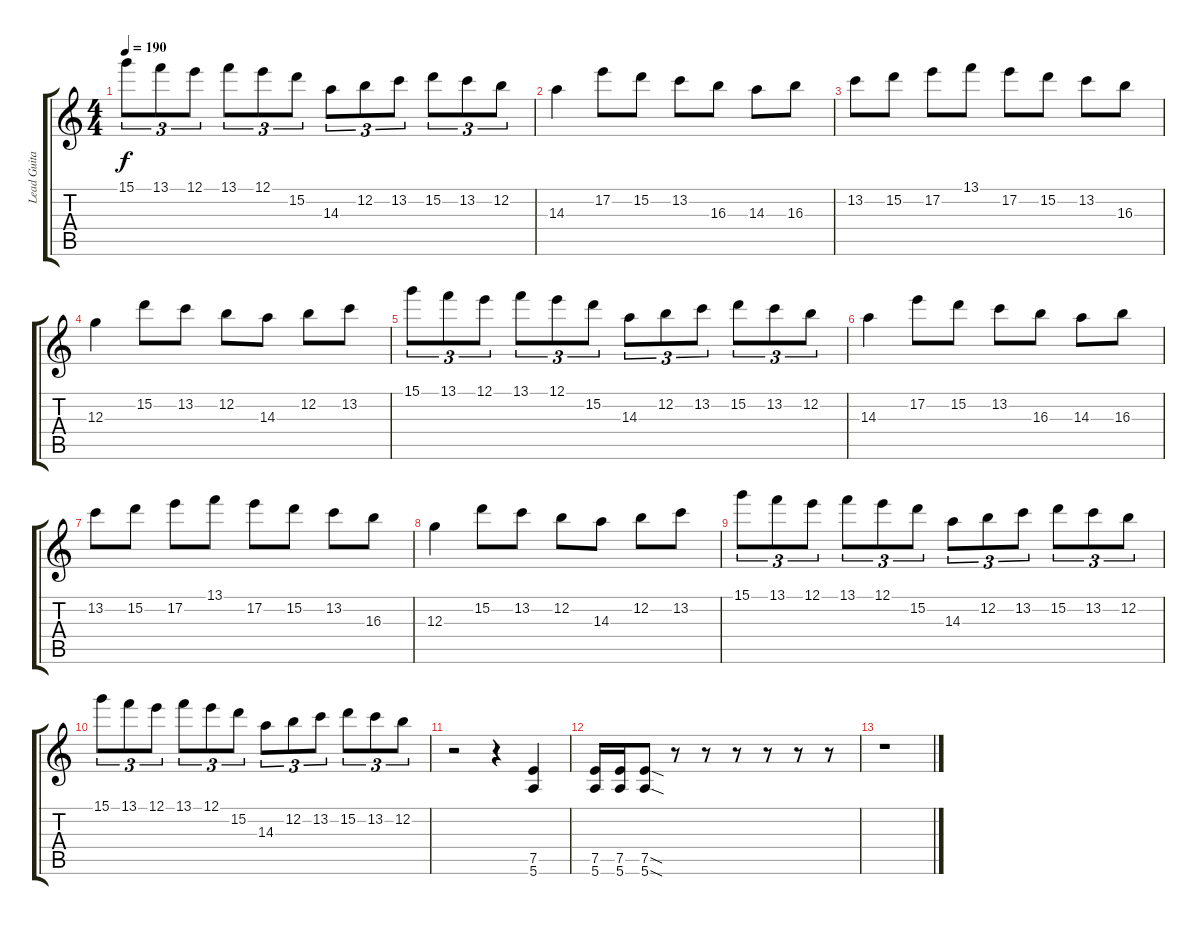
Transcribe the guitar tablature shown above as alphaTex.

\track ("Lead Guitar" "Lead Guita") {instrument distortionguitar}
\staff {score tabs}
\tuning (E4 B3 G3 D3 A2 E2) {hide}
\ts (4 4)
\tempo 190
\clef g2
\ks c
15.1.8{tu (3 2) dy f} 13.1.8{tu (3 2)} 12.1.8{tu (3 2)} 13.1.8{tu (3 2)} 12.1.8{tu (3 2)} 15.2.8{tu (3 2)} 14.3.8{tu (3 2)} 12.2.8{tu (3 2)} 13.2.8{tu (3 2)} 15.2.8{tu (3 2)} 13.2.8{tu (3 2)} 12.2.8{tu (3 2)} |
14.3.4 17.2.8 15.2.8 13.2.8 16.3.8 14.3.8 16.3.8 |
13.2.8 15.2.8 17.2.8 13.1.8 17.2.8 15.2.8 13.2.8 16.3.8 |
12.3.4 15.2.8 13.2.8 12.2.8 14.3.8 12.2.8 13.2.8 |
15.1.8{tu (3 2)} 13.1.8{tu (3 2)} 12.1.8{tu (3 2)} 13.1.8{tu (3 2)} 12.1.8{tu (3 2)} 15.2.8{tu (3 2)} 14.3.8{tu (3 2)} 12.2.8{tu (3 2)} 13.2.8{tu (3 2)} 15.2.8{tu (3 2)} 13.2.8{tu (3 2)} 12.2.8{tu (3 2)} |
14.3.4 17.2.8 15.2.8 13.2.8 16.3.8 14.3.8 16.3.8 |
13.2.8 15.2.8 17.2.8 13.1.8 17.2.8 15.2.8 13.2.8 16.3.8 |
12.3.4 15.2.8 13.2.8 12.2.8 14.3.8 12.2.8 13.2.8 |
15.1.8{tu (3 2)} 13.1.8{tu (3 2)} 12.1.8{tu (3 2)} 13.1.8{tu (3 2)} 12.1.8{tu (3 2)} 15.2.8{tu (3 2)} 14.3.8{tu (3 2)} 12.2.8{tu (3 2)} 13.2.8{tu (3 2)} 15.2.8{tu (3 2)} 13.2.8{tu (3 2)} 12.2.8{tu (3 2)} |
15.1.8{tu (3 2)} 13.1.8{tu (3 2)} 12.1.8{tu (3 2)} 13.1.8{tu (3 2)} 12.1.8{tu (3 2)} 15.2.8{tu (3 2)} 14.3.8{tu (3 2)} 12.2.8{tu (3 2)} 13.2.8{tu (3 2)} 15.2.8{tu (3 2)} 13.2.8{tu (3 2)} 12.2.8{tu (3 2)} |
r.2 r.4 (7.5 5.6).4 |
(7.5 5.6).16 (7.5 5.6).16 (7.5{sod} 5.6{sod}).8 r.8 r.8 r.8 r.8 r.8 r.8 |
r.1
